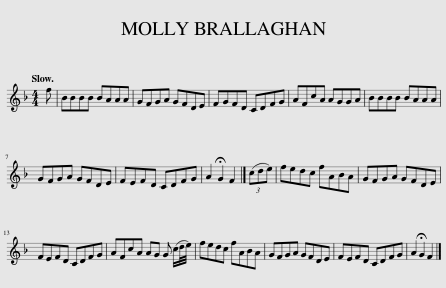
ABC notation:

X:1
L:1/8
Q:1/4=120
M:4/4
I:linebreak $
K:F
V:1 treble
V:1
 f | BBBB BAAA | GFGA GFDE | FGFD CDFG | AFcA AGGA | %5
 BBBB BAAA |$ GFGA GFDE | FEFD CDFG | A2 !fermata!G2 F2 |] (3(cde) | %10
 fedc fABA | GFGA GFDE |$ FEFD CDFG | AFcA AG G (c/d/4e/4) | fedc fABA | %15
 GFGA GFDE | FEFD CDFG | A2 !fermata!G2 F2 |] %18
